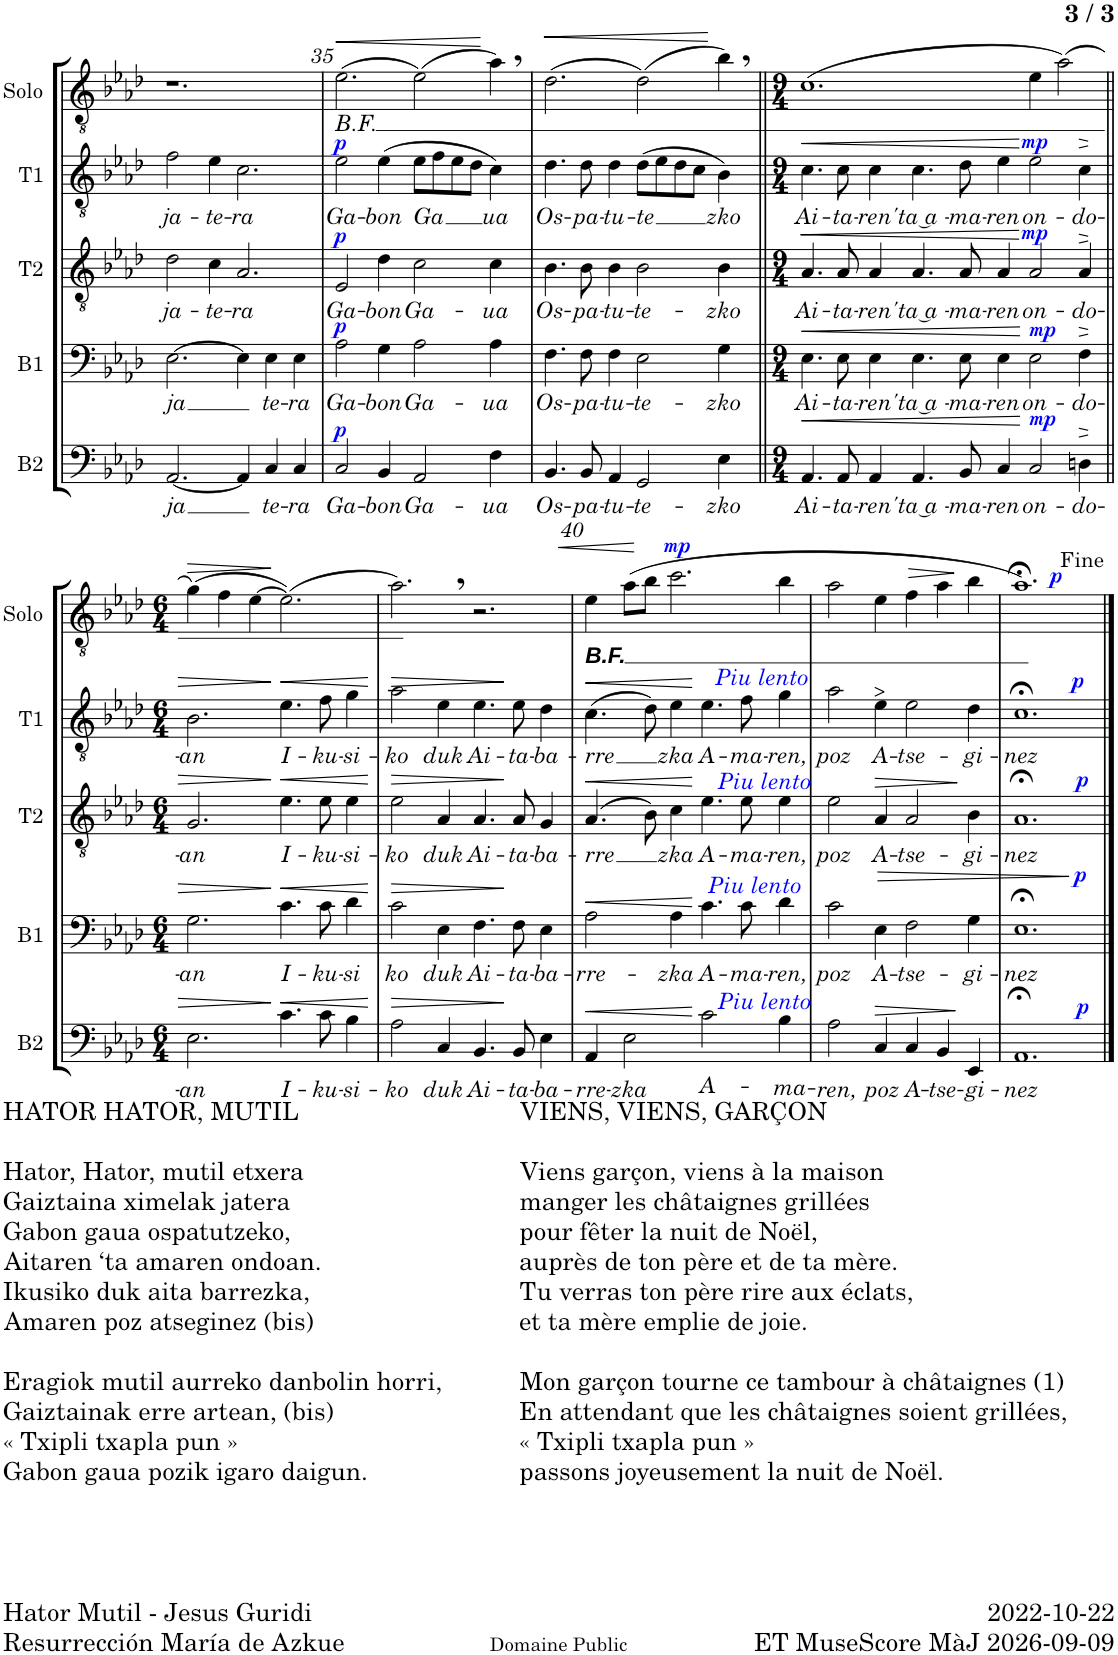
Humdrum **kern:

**kern	**text	**dynam	**kern	**text	**dynam	**kern	**text	**dynam	**kern	**text	**dynam	**kern	**text	**text	**dynam
*part5	*part5	*part5	*part4	*part4	*part4	*part3	*part3	*part3	*part2	*part2	*part2	*part1	*part1	*part1	*part1
*staff5	*staff5	*staff5	*staff4	*staff4	*staff4	*staff3	*staff3	*staff3	*staff2	*staff2	*staff2	*staff1	*staff1	*staff1	*staff1
*I"Basse	*	*	*I"Baryton	*	*	*I"Ténor 2	*	*	*I"Ténor 1	*	*	*I"Solo T1	*	*	*
*I'B2	*	*	*I'B1	*	*	*I'T2	*	*	*I'T1	*	*	*I'Solo	*	*	*
!!LO:PB:g=z
*clefF4	*	*	*clefF4	*	*	*clefGv2	*	*	*clefGv2	*	*	*clefGv2	*	*	*
*k[b-e-a-d-]	*	*	*k[b-e-a-d-]	*	*	*k[b-e-a-d-]	*	*	*k[b-e-a-d-]	*	*	*k[b-e-a-d-]	*	*	*
*M6/4	*	*	*M6/4	*	*	*M6/4	*	*	*M6/4	*	*	*M6/4	*	*	*
=34	=34	=34	=34	=34	=34	=34	=34	=34	=34	=34	=34	=34	=34	=34	=34
!	!LO:LY:b	!	!	!LO:LY:b	!	!	!LO:LY:b	!	!	!LO:LY:b	!	!	!	!	!
[2.AA-/	-ja	.	[2.E-\	-ja	.	2d-\	ja-	.	2f\	ja-	.	1.r	.	.	.
!	!	!	!	!	!	!	!LO:LY:b	!	!	!LO:LY:b	!	!	!	!	!
.	.	.	.	.	.	4c\	-te-	.	4e-\	-te-	.	.	.	.	.
!	!	!	!	!	!	!	!LO:LY:b	!	!	!LO:LY:b	!	!	!	!	!
4AA-/]	.	.	4E-\]	.	.	2.A-/	-ra	.	2.c\	-ra	.	.	.	.	.
!	!LO:LY:b	!	!	!LO:LY:b	!	!	!	!	!	!	!	!	!	!	!
4C/	te-	.	4E-\	te-	.	.	.	.	.	.	.	.	.	.	.
!	!LO:LY:b	!	!	!LO:LY:b	!	!	!	!	!	!	!	!	!	!	!
4C/	-ra	.	4E-\	-ra	.	.	.	.	.	.	.	.	.	.	.
=35	=35	=35	=35	=35	=35	=35	=35	=35	=35	=35	=35	=35	=35	=35	=35
!	!LO:LY:b	!LO:DY:a	!	!LO:LY:b	!LO:DY:a	!	!LO:LY:b	!LO:DY:a	!	!LO:LY:b	!LO:DY:a	!	!LO:LY:b	!	!LO:HP:b
2C/	Ga-	p	2A-\	Ga-	p	2E-/	Ga-	p	2e-\	Ga-	p	(2.e-\	B.F.	.	<
!	!LO:LY:b	!	!	!LO:LY:b	!	!	!LO:LY:b	!	!	!LO:LY:b	!	!	!	!	!
4BB-/	-bon	.	4G\	-bon	.	4d-\	-bon	.	(4e-\	-bon	.	.	.	.	.
!	!LO:LY:b	!	!	!LO:LY:b	!	!	!LO:LY:b	!	!	!LO:LY:b	!	!	!	!	!
2AA-/	Ga-	.	2A-\	Ga-	.	2c\	Ga-	.	8e-\L	Ga	.	(2e-\)	.	.	.
.	.	.	.	.	.	.	.	.	8f\	.	.	.	.	.	.
.	.	.	.	.	.	.	.	.	8e-\	.	.	.	.	.	.
.	.	.	.	.	.	.	.	.	8d-\J	.	.	.	.	.	.
!	!LO:LY:b	!	!	!LO:LY:b	!	!	!LO:LY:b	!	!	!LO:LY:b	!	!	!	!	!
4F\	ua	.	4A-\	ua	.	4c\	-ua	.	4c\)	ua	.	4a-,\)	.	.	[
=36	=36	=36	=36	=36	=36	=36	=36	=36	=36	=36	=36	=36	=36	=36	=36
!	!LO:LY:b	!	!	!LO:LY:b	!	!	!LO:LY:b	!	!	!LO:LY:b	!	!	!	!	!LO:HP:b
4.BB-/	Os-	.	4.F\	Os-	.	4.B-\	Os-	.	4.d-\	Os-	.	(2.d-\	.	.	<
!	!LO:LY:b	!	!	!LO:LY:b	!	!	!LO:LY:b	!	!	!LO:LY:b	!	!	!	!	!
8BB-/	-pa-	.	8F\	-pa-	.	8B-\	-pa-	.	8d-\	-pa-	.	.	.	.	.
!	!LO:LY:b	!	!	!LO:LY:b	!	!	!LO:LY:b	!	!	!LO:LY:b	!	!	!	!	!
4AA-/	-tu-	.	4F\	-tu-	.	4B-\	-tu-	.	4d-\	-tu-	.	.	.	.	.
!	!LO:LY:b	!	!	!LO:LY:b	!	!	!LO:LY:b	!	!	!LO:LY:b	!	!	!	!	!
2GG/	-te-	.	2E-\	-te-	.	2B-\	-te-	.	(8d-\L	-te	.	(2d-\)	.	.	.
.	.	.	.	.	.	.	.	.	8e-\	.	.	.	.	.	.
.	.	.	.	.	.	.	.	.	8d-\	.	.	.	.	.	.
.	.	.	.	.	.	.	.	.	8c\J	.	.	.	.	.	.
!	!LO:LY:b	!	!	!LO:LY:b	!	!	!LO:LY:b	!	!	!LO:LY:b	!	!	!	!	!
4E-\	-zko	.	4G\	-zko	.	4B-\	-zko	.	4B-\)	zko	.	4b-,\)	.	.	[
=37||	=37||	=37||	=37||	=37||	=37||	=37||	=37||	=37||	=37||	=37||	=37||	=37||	=37||	=37||	=37||
*M9/4	*	*	*M9/4	*	*	*M9/4	*	*	*M9/4	*	*	*M9/4	*	*	*
!	!LO:LY:b	!LO:HP:b	!	!LO:LY:b	!LO:HP:b	!	!LO:LY:b	!LO:HP:b	!	!LO:LY:b	!LO:HP:b	!	!	!	!
4.AA-/	Ai-	<	4.E-\	Ai-	<	4.A-/	Ai-	<	4.c\	Ai-	<	(1.c	.	.	.
!	!LO:LY:b	!	!	!LO:LY:b	!	!	!LO:LY:b	!	!	!LO:LY:b	!	!	!	!	!
8AA-/	-ta-	.	8E-\	-ta-	.	8A-/	-ta-	.	8c\	-ta-	.	.	.	.	.
!	!LO:LY:b	!	!	!LO:LY:b	!	!	!LO:LY:b	!	!	!LO:LY:b	!	!	!	!	!
4AA-/	-ren	.	4E-\	-ren	.	4A-/	-ren	.	4c\	-ren	.	.	.	.	.
!	!LO:LY:b	!	!	!LO:LY:b	!	!	!LO:LY:b	!	!	!LO:LY:b	!	!	!	!	!
4.AA-/	'ta ͜a-	.	4.E-\	'ta ͜a-	.	4.A-/	'ta ͜a-	.	4.c\	'ta ͜a-	.	.	.	.	.
!	!LO:LY:b	!	!	!LO:LY:b	!	!	!LO:LY:b	!	!	!LO:LY:b	!	!	!	!	!
8BB-/	-ma-	.	8E-\	-ma-	.	8A-/	-ma-	.	8d-\	-ma-	.	.	.	.	.
!	!LO:LY:b	!	!	!LO:LY:b	!	!	!LO:LY:b	!	!	!LO:LY:b	!	!	!	!	!
4C/	-ren	.	4E-\	-ren	.	4A-/	-ren	.	4e-\	-ren	.	.	.	.	.
!	!LO:LY:b	!LO:DY:n=1:a	!	!LO:LY:b	!LO:DY:n=1:a	!	!LO:LY:b	!LO:DY:n=1:a	!	!LO:LY:b	!LO:DY:n=1:a	!	!	!	!
2C/	on-	[ mp	2E-\	on-	[ mp	2A-/	on-	[ mp	2e-\	on-	[ mp	4e-\	.	.	.
.	.	.	.	.	.	.	.	.	.	.	.	(2a-\)	.	.	.
!	!LO:LY:b	!LO:HP:b	!	!LO:LY:b	!LO:HP:b	!	!LO:LY:b	!LO:HP:b	!	!LO:LY:b	!LO:HP:b	!	!	!	!
4Dn\	-do-	>	4F\	-do-	>	4A-/	-do-	>	4c\	-do-	>	.	.	.	.
!!LO:LB:g=z
=38||	=38||	=38||	=38||	=38||	=38||	=38||	=38||	=38||	=38||	=38||	=38||	=38||	=38||	=38||	=38||
*M6/4	*	*	*M6/4	*	*	*M6/4	*	*	*M6/4	*	*	*M6/4	*	*	*
!	!LO:LY:b	!	!	!LO:LY:b	!	!	!LO:LY:b	!	!	!LO:LY:b	!	!	!	!	!LO:HP:b
2.E-\	-an	.	2.G\	-an	.	2.G/	-an	.	2.B-\	-an	.	(4g\)	.	.	>
.	.	.	.	.	.	.	.	.	.	.	.	4f\	.	.	.
.	.	.	.	.	.	.	.	.	.	.	.	[4e-\	.	.	.
!	!LO:LY:b	!LO:HP:n=1:b	!	!LO:LY:b	!LO:HP:n=1:b	!	!LO:LY:b	!LO:HP:n=1:b	!	!LO:LY:b	!LO:HP:n=1:b	!	!	!	!
4.c\	I-	] <	4.c\	I-	] <	4.e-\	I-	] <	4.e-\	I-	] <	(2.e-\])	.	.	]
!	!LO:LY:b	!	!	!LO:LY:b	!	!	!LO:LY:b	!	!	!LO:LY:b	!	!	!	!	!
8c\	-ku-	.	8c\	-ku-	.	8e-\	-ku-	.	8f\	-ku-	.	.	.	.	.
!	!LO:LY:b	!	!	!LO:LY:b	!	!	!LO:LY:b	!	!	!LO:LY:b	!	!	!	!	!
4B-\	-si-	.	4d-\	-si	.	4e-\	-si-	.	4g\	-si-	.	.	.	.	.
.	.	[	.	.	[	.	.	[	.	.	[	.	.	.	.
=39	=39	=39	=39	=39	=39	=39	=39	=39	=39	=39	=39	=39	=39	=39	=39
!	!LO:LY:b	!LO:HP:b	!	!LO:LY:b	!LO:HP:b	!	!LO:LY:b	!LO:HP:b	!	!LO:LY:b	!LO:HP:b	!	!	!	!
2A-\	-ko	>	2c\	ko	>	2e-\	-ko	>	2a-\	-ko	>	2.a-,\)	.	.	.
!	!LO:LY:b	!	!	!LO:LY:b	!	!	!LO:LY:b	!	!	!LO:LY:b	!	!	!	!	!
4C/	duk	.	4E-\	duk	.	4A-/	duk	.	4e-\	duk	.	.	.	.	.
!	!LO:LY:b	!	!	!LO:LY:b	!	!	!LO:LY:b	!	!	!LO:LY:b	!	!	!	!	!
4.BB-/	Ai-	.	4.F\	Ai-	.	4.A-/	Ai-	.	4.e-\	Ai-	.	2.r	.	.	.
!	!LO:LY:b	!	!	!LO:LY:b	!	!	!LO:LY:b	!	!	!LO:LY:b	!	!	!	!	!
8BB-/	-ta-	]	8F\	-ta-	]	8A-/	-ta-	]	8e-\	-ta-	]	.	.	.	.
!	!LO:LY:b	!	!	!LO:LY:b	!	!	!LO:LY:b	!	!	!LO:LY:b	!	!	!	!	!
4E-\	-ba-	.	4E-\	-ba-	.	4G/	-ba-	.	4d-\	-ba-	.	.	.	.	.
=40	=40	=40	=40	=40	=40	=40	=40	=40	=40	=40	=40	=40	=40	=40	=40
!	!LO:LY:b	!LO:HP:b	!	!LO:LY:b	!LO:HP:b	!	!LO:LY:b	!LO:HP:b	!	!LO:LY:b	!LO:HP:b	!	!	!LO:LY:b	!LO:HP:b
*	*	*	*	*	*	*	*	*	*	*	*	*^	*	*	*
4AA-/	-rre-	<	2A-\	-rre-	<	(4.A-/	-rre	<	(>4.c\	-rre	<	4e-\	2.ryy	.	B.F.	<
!	!LO:LY:b	!	!	!	!	!	!	!	!	!	!	!	!	!	!	!
2E-\	-zka	.	.	.	.	.	.	.	.	.	.	(8a-\L	.	.	.	.
.	.	.	.	.	.	8B-\)	.	.	8d-\)	.	.	8b-\J	.	.	.	.
!	!	!	!	!LO:LY:b	!	!	!LO:LY:b	!	!	!LO:LY:b	!	!	!	!	!	!LO:DY:n=1:a
.	.	.	4A-\	-zka	.	4c\	zka	.	4e-\	zka	.	2.cc\	.	.	.	[ mp
!	!	!	!	!	!	!	!	!	!	!	!	!	!LO:TX:b:i:color=#0000FF:t=Piu lento	!	!	!
!	!	!	!	!	!	!LO:TX:a:i:color=#0000FF:t=Piu lento	!	!	!	!	!	!	!	!	!	!
!	!	!	!LO:TX:a:i:color=#0000FF:t=Piu lento	!	!	!	!	!	!	!	!	!	!	!	!	!
!LO:TX:a:i:color=#0000FF:t=Piu lento	!	!	!	!	!	!	!	!	!	!	!	!	!	!	!	!
!	!LO:LY:b	!	!	!LO:LY:b	!	!	!LO:LY:b	!	!	!LO:LY:b	!	!	!	!	!	!
2c\	A-	[	4.c\	A-	[	4.e-\	A-	[	4.e-\	A-	[	.	2.ryy	.	.	.
!	!	!	!	!LO:LY:b	!	!	!LO:LY:b	!	!	!LO:LY:b	!	!	!	!	!	!
.	.	.	8c\	-ma-	.	8e-\	-ma-	.	8f\	-ma-	.	.	.	.	.	.
!	!LO:LY:b	!	!	!LO:LY:b	!	!	!LO:LY:b	!	!	!LO:LY:b	!	!	!	!	!	!
4B-\	-ma-	.	4d-\	-ren,	.	4e-\	-ren,	.	4g\	-ren,	.	4b-\	.	.	.	.
=41	=41	=41	=41	=41	=41	=41	=41	=41	=41	=41	=41	=41	=41	=41	=41	=41
!	!LO:LY:b	!	!	!LO:LY:b	!	!	!LO:LY:b	!	!	!LO:LY:b	!	!	!	!	!	!
*	*	*	*	*	*	*	*	*	*	*	*	*v	*v	*	*	*
2A-\	-ren,	.	2c\	poz	.	2e-\	poz	.	2a-\	poz	.	2a-\	.	.	.
!	!LO:LY:b	!LO:HP:b	!	!LO:LY:b	!LO:HP:b	!	!LO:LY:b	!LO:HP:b	!	!LO:LY:b	!LO:HP:b	!	!	!	!
4C/	poz	>	4E-\	A-	>	4A-/	A-	>	4e-\	A-	>	4e-\	.	.	.
!	!LO:LY:b	!	!	!LO:LY:b	!	!	!LO:LY:b	!	!	!LO:LY:b	!	!	!	!	!LO:HP:b
4C/	A-	.	2F\	-tse-	.	2A-/	-tse-	.	2e-\	-tse-	.	4f\	.	.	>
!	!LO:LY:b	!	!	!	!	!	!	!	!	!	!	!	!	!	!
4BB-/	-tse-	.	.	.	.	.	.	.	.	.	.	4a-\	.	.	.
!	!LO:LY:b	!	!	!LO:LY:b	!	!	!LO:LY:b	!	!	!LO:LY:b	!	!	!	!	!
4EE-/	-gi-	.	4G\	-gi-	.	4B-\	-gi-	.	4d-\	-gi-	.	4b-\	.	.	]
.	.	.	.	.	]	.	.	.	.	.	.	.	.	.	.
=42	=42	=42	=42	=42	=42	=42	=42	=42	=42	=42	=42	=42	=42	=42	=42
!	!LO:LY:b	!LO:DY:a	!	!LO:LY:b	!LO:DY:a	!	!LO:LY:b	!LO:DY:a	!	!LO:LY:b	!LO:DY:a	!	!	!	!LO:DY:a
1.AA-;<	-nez	p	1.E-;<	-nez	p	1.A-;<	-nez	p	1.c;<	-nez	p	1.a-;<)	.	.	p
.	.	]	.	.	.	.	.	]	.	.	]	.	.	.	.
==	==	==	==	==	==	==	==	==	==	==	==	==	==	==	==
*-	*-	*-	*-	*-	*-	*-	*-	*-	*-	*-	*-	*-	*-	*-	*-
